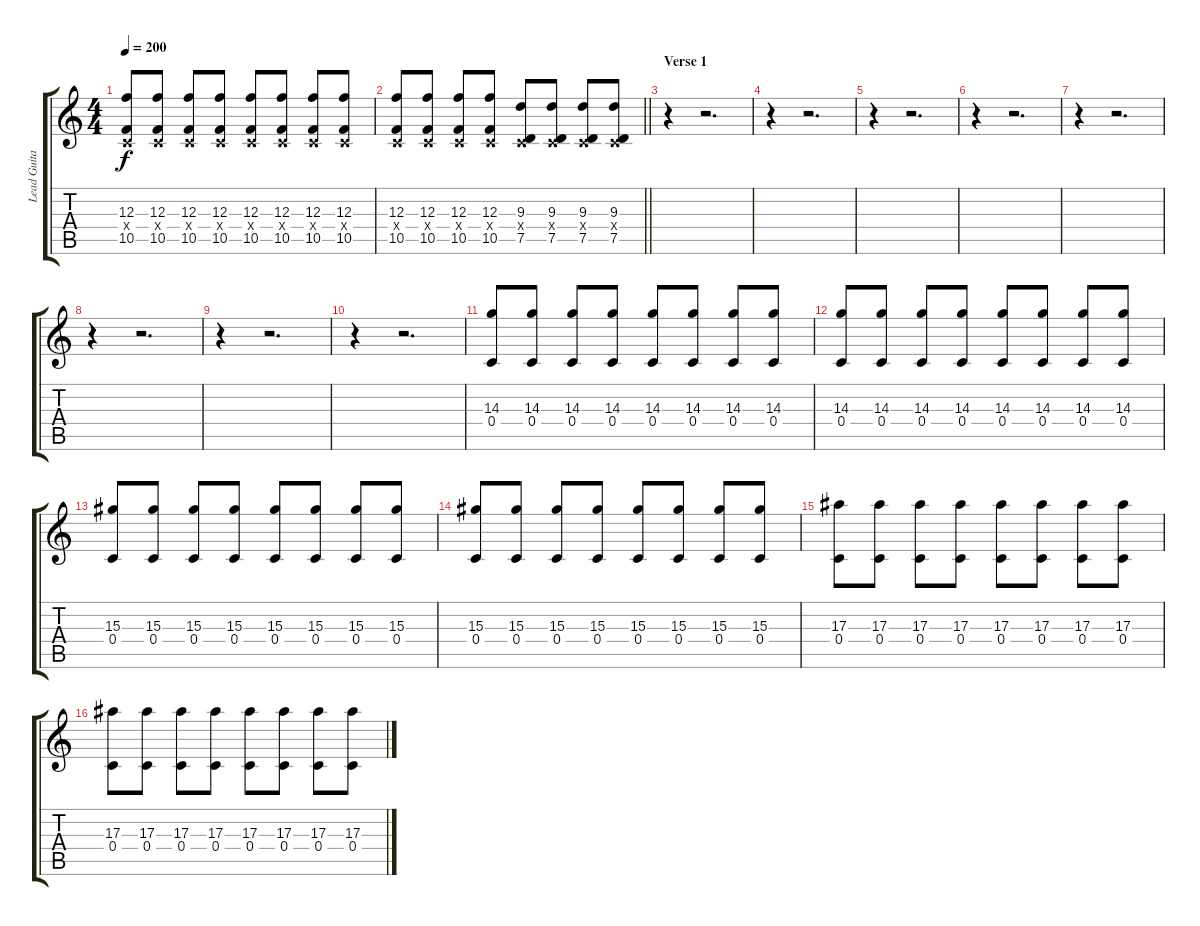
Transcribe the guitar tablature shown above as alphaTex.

\track ("Lead Guitar" "Lead Guita") {instrument distortionguitar}
\staff {score tabs}
\tuning (D4 A3 F3 C3 G2 C2) {hide}
\ts (4 4)
\tempo 200
\clef g2
\ks c
(12.3 0.4{x} 10.5).8{dy f} (12.3 0.4{x} 10.5).8 (12.3 0.4{x} 10.5).8 (12.3 0.4{x} 10.5).8 (12.3 0.4{x} 10.5).8 (12.3 0.4{x} 10.5).8 (12.3 0.4{x} 10.5).8 (12.3 0.4{x} 10.5).8 |
\barLineRight lightlight
(12.3 0.4{x} 10.5).8 (12.3 0.4{x} 10.5).8 (12.3 0.4{x} 10.5).8 (12.3 0.4{x} 10.5).8 (9.3 0.4{x} 7.5).8 (9.3 0.4{x} 7.5).8 (9.3 0.4{x} 7.5).8 (9.3 0.4{x} 7.5).8 |
\section ("" "Verse 1")
r.4 r.2{d} |
r.4 r.2{d} |
r.4 r.2{d} |
r.4 r.2{d} |
r.4 r.2{d} |
r.4 r.2{d} |
r.4 r.2{d} |
r.4 r.2{d} |
(14.3 0.4).8 (14.3 0.4).8 (14.3 0.4).8 (14.3 0.4).8 (14.3 0.4).8 (14.3 0.4).8 (14.3 0.4).8 (14.3 0.4).8 |
(14.3 0.4).8 (14.3 0.4).8 (14.3 0.4).8 (14.3 0.4).8 (14.3 0.4).8 (14.3 0.4).8 (14.3 0.4).8 (14.3 0.4).8 |
(15.3 0.4).8 (15.3 0.4).8 (15.3 0.4).8 (15.3 0.4).8 (15.3 0.4).8 (15.3 0.4).8 (15.3 0.4).8 (15.3 0.4).8 |
(15.3 0.4).8 (15.3 0.4).8 (15.3 0.4).8 (15.3 0.4).8 (15.3 0.4).8 (15.3 0.4).8 (15.3 0.4).8 (15.3 0.4).8 |
(17.3 0.4).8 (17.3 0.4).8 (17.3 0.4).8 (17.3 0.4).8 (17.3 0.4).8 (17.3 0.4).8 (17.3 0.4).8 (17.3 0.4).8 |
(17.3 0.4).8 (17.3 0.4).8 (17.3 0.4).8 (17.3 0.4).8 (17.3 0.4).8 (17.3 0.4).8 (17.3 0.4).8 (17.3 0.4).8
